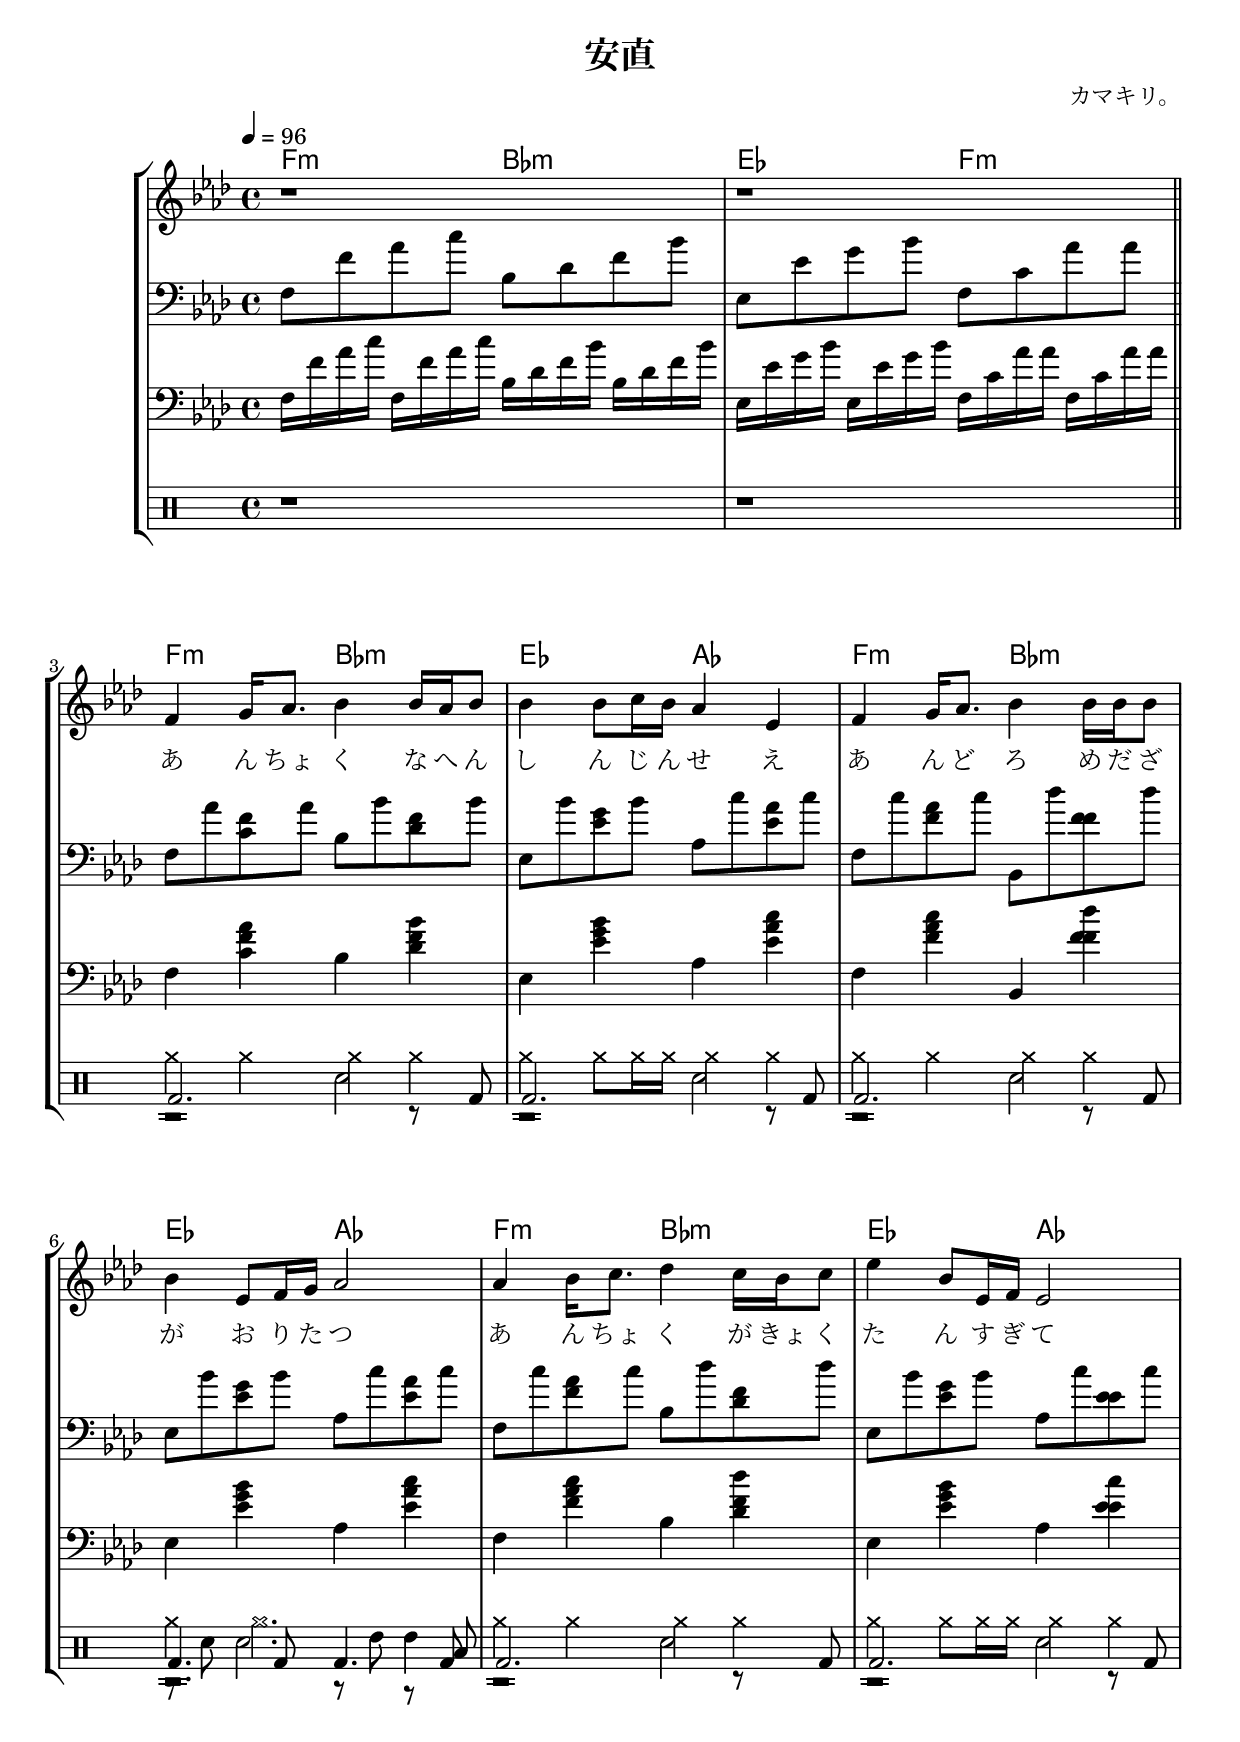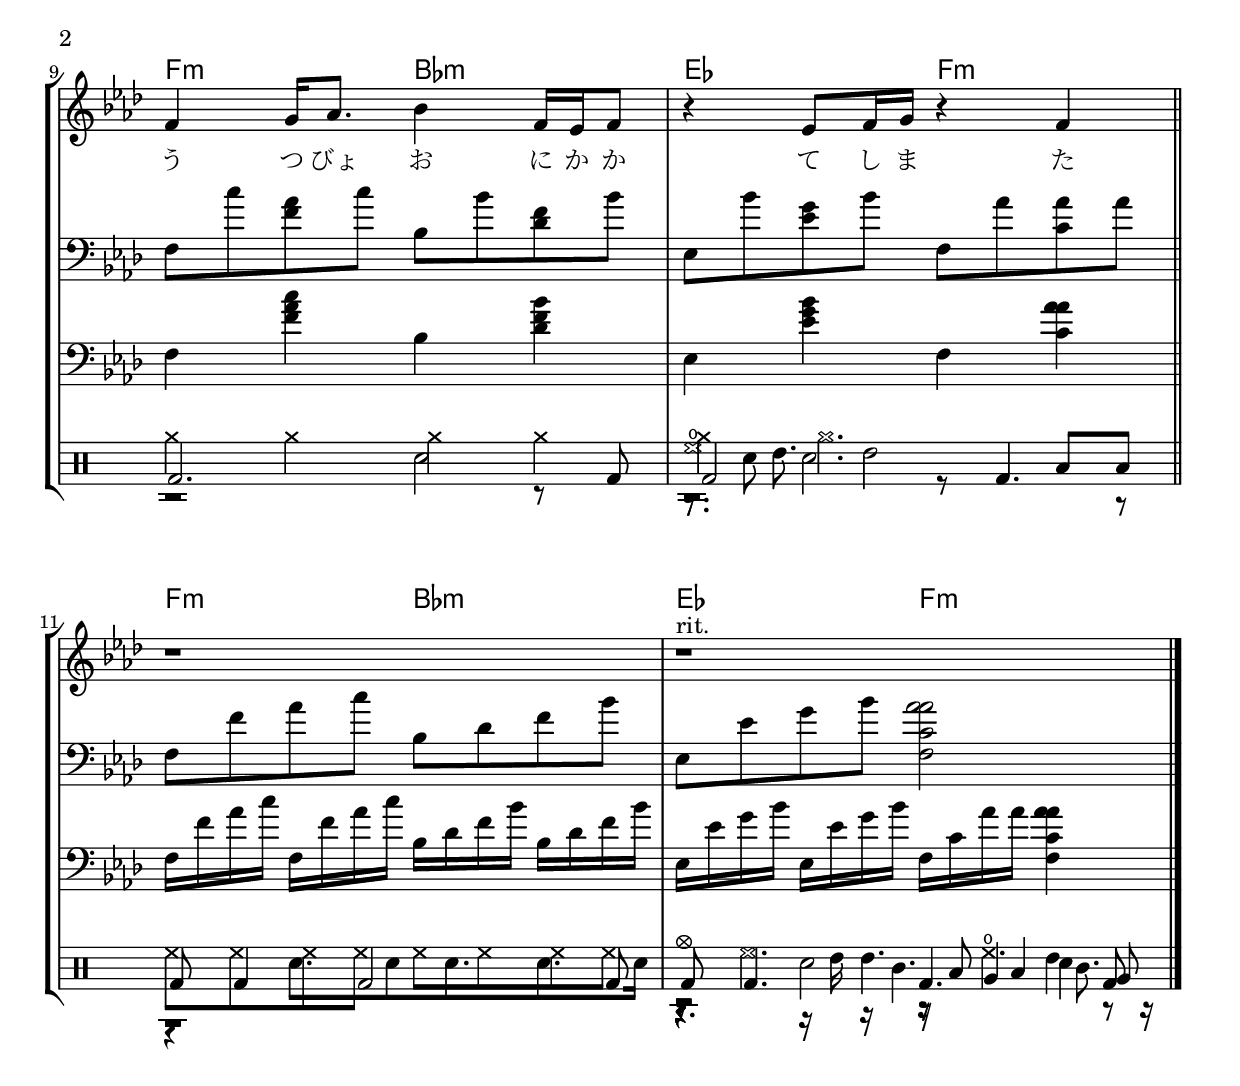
\version "2.12.1"

\header {
	title = \markup {安直}
	composer = \markup \center-column {カマキリ。}
}

harmony = \chordmode {
	f2:m bes:m es f:m 

	f:m bes:m es as f:m bes:m es as f:m bes:m es as f:m bes:m es f:m 

	f:m bes:m es f:m 
}

melody = {
	\key as \major
	\tempo 4 = 96
	r1 | r1   
	\set Staff.midiInstrument = #"fss0.29"
	 f'4  g'16  as'8.  bes'4  bes'16  as'16  bes'8 
	bes'4  bes'8  c''16  bes'16  as'4  es'4 
	f'4  g'16  as'8.  bes'4  bes'16  bes'16  bes'8 
	bes'4  es'8  f'16  g'16  as'2 
	as'4  bes'16  c''8.  des''4  c''16  bes'16  c''8 
	es''4  bes'8  es'16  f'16  es'2 
	f'4  g'16  as'8.  bes'4  f'16  es'16  f'8 
	r4  es'8  f'16  g'16  r4  f'4
	r1 | r1^"rit." \bar "|."
}

words = \lyricmode {
	
	あ  ん  ちょ  く  な  へ  ん  し  ん  じ  ん  せ  え  あ  ん  ど  ろ  め  だ  ざ  が  お  り  た  つ  あ  ん  ちょ  く  が  きょ  く  た  ん  す  ぎ  て  う  つ  びょ  お  に  か  か  て  し  ま  た  
	
}

tempochange = {
	\tempo 4 = 96
	r1 | r1 \bar "||"
	\tempo 4 = 96
	r1 | r1 | r1 | r1 | r1 | r1 | r1 | r1 \bar "||"
	\tempo 4 = 96
	r1 | \tempo 4 = 72 r2 \tempo 4 = 64 r2 \bar "|."
}

mainacc = {
	\clef bass
	\set Staff.midiInstrument = #"Electric Piano 1"
	\key as \major
	\tempo 4 = 96
	f8 f'8 as'8 c''8
	bes8 des'8 f'8 bes'8
	es8 es'8 g'8 bes'8
	f8 c'8 as'8 as'8
	\bar "||"

	\set Staff.midiInstrument = #"Harpsichord"
	f8 as' <c' f'> as'
	bes8 bes' <des' f'> bes'
	es8 bes' <es' g'> bes'
	as8 c'' <es' as'> c''
	f8 c'' <f' as'> c''
	bes,8 des'' <f' f'> des''
	es8 bes' <es' g'> bes'
	as8 c'' <es' as'> c''
	f8 c'' <f' as'> c''
	bes8 des'' <des' f'> des''
	es8 bes' <es' g'> bes'
	as8 c'' <es' es'> c''
	f8 c'' <f' as'> c''
	bes8 bes' <des' f'> bes'
	es8 bes' <es' g'> bes'
	f8 as' <c' as'> as'
	\bar "||"

	\set Staff.midiInstrument = #"Acoustic Guitar (steel)"
	f8 f'8 as'8 c''8
	bes8 des'8 f'8 bes'8
	es8 es'8 g'8 bes'8
	<f c' as' as'>2
	\bar "|."
}

subacc = {
	\clef bass
	\set Staff.midiInstrument = #"Rock Organ"
	\key as \major
	\tempo 4 = 96
	f16 f' as' c'' f f' as' c''
	bes16 des' f' bes' bes des' f' bes'
	es16 es' g' bes' es es' g' bes'
	f16 c' as' as' f c' as' as'
	\bar "||"

	\set Staff.midiInstrument = #"Rock Organ"
	f4 <c' f' as'>4
	bes4 <des' f' bes'>4
	es4 <es' g' bes'>4
	as4 <es' as' c''>4
	f4 <f' as' c''>4
	bes,4 <f' f' des''>4
	es4 <es' g' bes'>4
	as4 <es' as' c''>4
	f4 <f' as' c''>4
	bes4 <des' f' des''>4
	es4 <es' g' bes'>4
	as4 <es' es' c''>4
	f4 <f' as' c''>4
	bes4 <des' f' bes'>4
	es4 <es' g' bes'>4
	f4 <c' as' as'>4
	\bar "||"

	\set Staff.midiInstrument = #"Electric Guitar (clean)"
	f16 f' as' c'' f f' as' c''
	bes16 des' f' bes' bes des' f' bes'
	es16 es' g' bes' es es' g' bes'
	f16 c' as' as' <f c' as' as'>4
	\bar "|."
}

percA = {
	\drummode {
	r1 |r1 \bar "||"
	cymr4 cymr4 cymr4 cymr4  |cymr4 cymr8 cymr16 cymr16 cymr4 cymr4  |cymr4 cymr4 cymr4 cymr4  |cymr4 cymr2.  |cymr4 cymr4 cymr4 cymr4  |cymr4 cymr8 cymr16 cymr16 cymr4 cymr4  |cymr4 cymr4 cymr4 cymr4  |cymr4 cymr2.  \bar "||"
	hh8 hh8 hh8 hh8 hh8 hh8 hh8 hh8  |r8 hh2. r8  \bar "|."
	}
}

percB = {
	\drummode {
	r1 |r1 \bar "||"
	r2 sn2  |r2 sn2  |r2 sn2  |r8 sn8 sn2.  |r2 sn2  |r2 sn2  |r2 sn2  |r8 sn8 sn2.  \bar "||"
	r4 sn8. sn8 sn8. sn8. sn16  |r4 sn2 sn4  \bar "|."
	}
}

percC = {
	\drummode {
	r1 |r1 \bar "||"
	bd2. r8 bd8  |bd2. r8 bd8  |bd2. r8 bd8  |bd4. bd8 bd4. bd8  |bd2. r8 bd8  |bd2. r8 bd8  |bd2. r8 bd8  |bd2 r8 bd4.  \bar "||"
	bd8 bd4 bd2 bd8  |bd8 bd4. bd4. bd8  \bar "|."
	}
}

percD = {
	\drummode {
	r1 |r1 \bar "||"
	r1 |r1 |r1 |r2 r8 tommh8 tommh4  |r1 |r1 |r1 |r8. tommh8. tommh2 r8  \bar "||"
	r1  |r2 r8 hho4.  \bar "|."
	}
}

percE = {
	\drummode {
	r1 |r1 \bar "||"
	r1 |r1 |r1 |r2. r8 toml8  |r1 |r1 |r1 |r2. toml8 toml8  \bar "||"
	r1 |cymc1  \bar "|."
	}
}

percF = {
	\drummode {
	r1 | r1 \bar "||"
	r1 |r1 |r1 |r1 |r1 |r1 |r1 |hho1  \bar "||"
	r1 |r4 r16 tommh16 tommh4. tommh4  \bar "|."
	}
}

percG = {
	\drummode {
	r1 | r1 \bar "||"
	r1 | r1 | r1 | r1 | r1 | r1 | r1 | r1 \bar "||"
	r1 |r4. r16 tomml4. tomml8.  \bar "|."
	}
}

percH = {
	\drummode {
	r1 | r1 \bar "||"
	r1 | r1 | r1 | r1 | r1 | r1 | r1 | r1 \bar "||"
	r1 |r2 r16 toml8 toml4 r16  \bar "|."
	}
}

percI = {
	\drummode {
	r1 | r1 \bar "||"
	r1 | r1 | r1 | r1 | r1 | r1 | r1 | r1 \bar "||"
	r1 |r2 r8 tomfh4 tomfh8  \bar "|."
	}
}

\score {
	<<
		\new StaffGroup <<
			\new ChordNames {\harmony}
			\new Voice = "melody" {\melody}
			\new Lyrics \lyricsto "melody" \words
			\new Staff = "mainacc" {\mainacc}
			\new Staff = "subacc" {\subacc}
			\new DrumStaff <<
				\new DrumVoice {\percA}
				\new DrumVoice {\percB}
				\new DrumVoice {\percC}
				\new DrumVoice {\percD}
				\new DrumVoice {\percE}
				\new DrumVoice {\percF}
				\new DrumVoice {\percG}
				\new DrumVoice {\percH}
				\new DrumVoice {\percI}
			>>
		>>
	>>
	\layout { }
}
